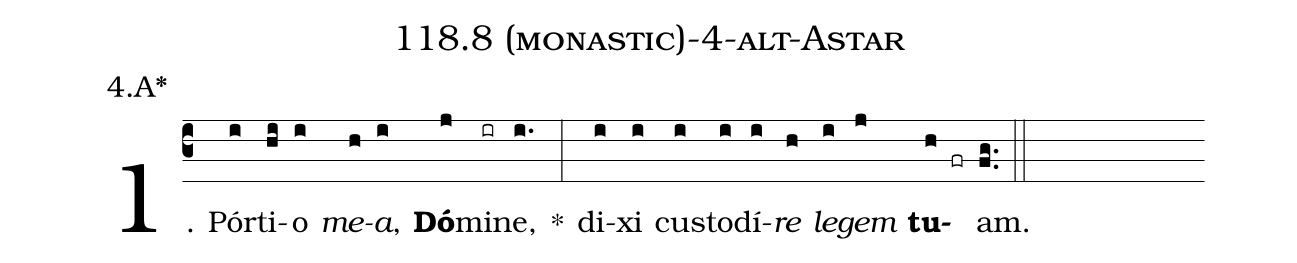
name: 118.8 (monastic)-4-alt-Astar;
annotation: 4.A*;
%%
(c3)1. Pór(i)ti(hi)o(i) <i>me</i>(h)<i>a</i>,(i) <b>Dó</b>(j)mi(ir)ne,(i.) *(:) di(i)xi(i) cus(i)to(i)dí(i)<i>re</i>(h) <i>le</i>(i)<i>gem</i>(j) <b>tu</b>(h fr)am.(fg..) (::)
